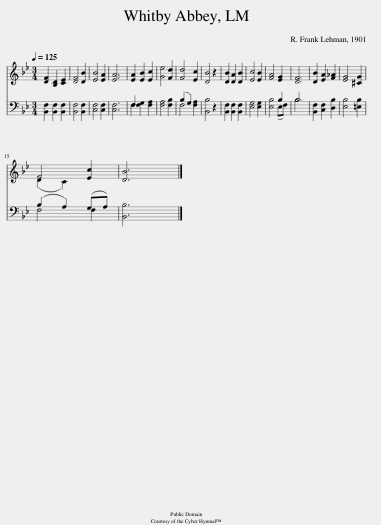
X:1
%%score ( 1 2 ) ( 3 4 )
L:1/8
Q:1/4=125
M:3/4
I:linebreak $
K:Bb
V:1 treble
V:2 treble
V:3 bass
V:4 bass
V:1
 [DF]2 [B,D]2 [CE]2 | [DF]4 [DB]2 | [EB]4 [EA]2 | [EA]6 | [EA]2 [EB]2 [Ec]2 | %5
 [Ge]4 [Fd]2 | [Fd]4 [Ec]2 | [DB]4 z2 | [DB]2 [DA]2 [DB]2 | [Ec]4 [EB]2 | %10
 [FA]4 [EG]2 | [DF]6 | [DB]2 [EA]2 [F_A]2 | [EG]4 [^CG]2 |$ F4 [Ec]2 | %15
 [DB]6 |] %16
V:2
 x6 | x6 | x6 | x6 | x6 | %5
 x6 | x6 | x6 | x6 | x6 | %10
 x6 | x6 | x6 | x6 |$ (D2 C2) x2 | %15
 x6 |] %16
V:3
 [B,,F,]2 [B,,F,]2 [B,,F,]2 | [B,,F,]4 [B,,F,]2 | [C,F,]4 [C,F,]2 | [C,F,]6 | F,2 [F,G,]2 [F,A,]2 | %5
 [F,A,]4 [F,B,]2 | (B,2 G,2) [F,A,]2 | [B,,B,]4 z2 | [B,,F,]2 [B,,F,]2 [B,,F,]2 | [E,G,]4 [E,G,]2 | %10
 [E,B,]4 B,2 | B,6 | [B,,F,]2 [C,F,]2 [D,B,]2 | [E,B,]4 [=E,B,]2 |$ (B,2 A,2) (G,A,) | %15
 [B,,B,]6 |] %16
V:4
 x6 | x6 | x6 | x6 | F,2 x4 | %5
 x6 | F,4 x2 | x6 | x6 | x6 | %10
 x4 (E,F,) | B,6 | x6 | x6 |$ F,4 F,2 | %15
 x6 |] %16
